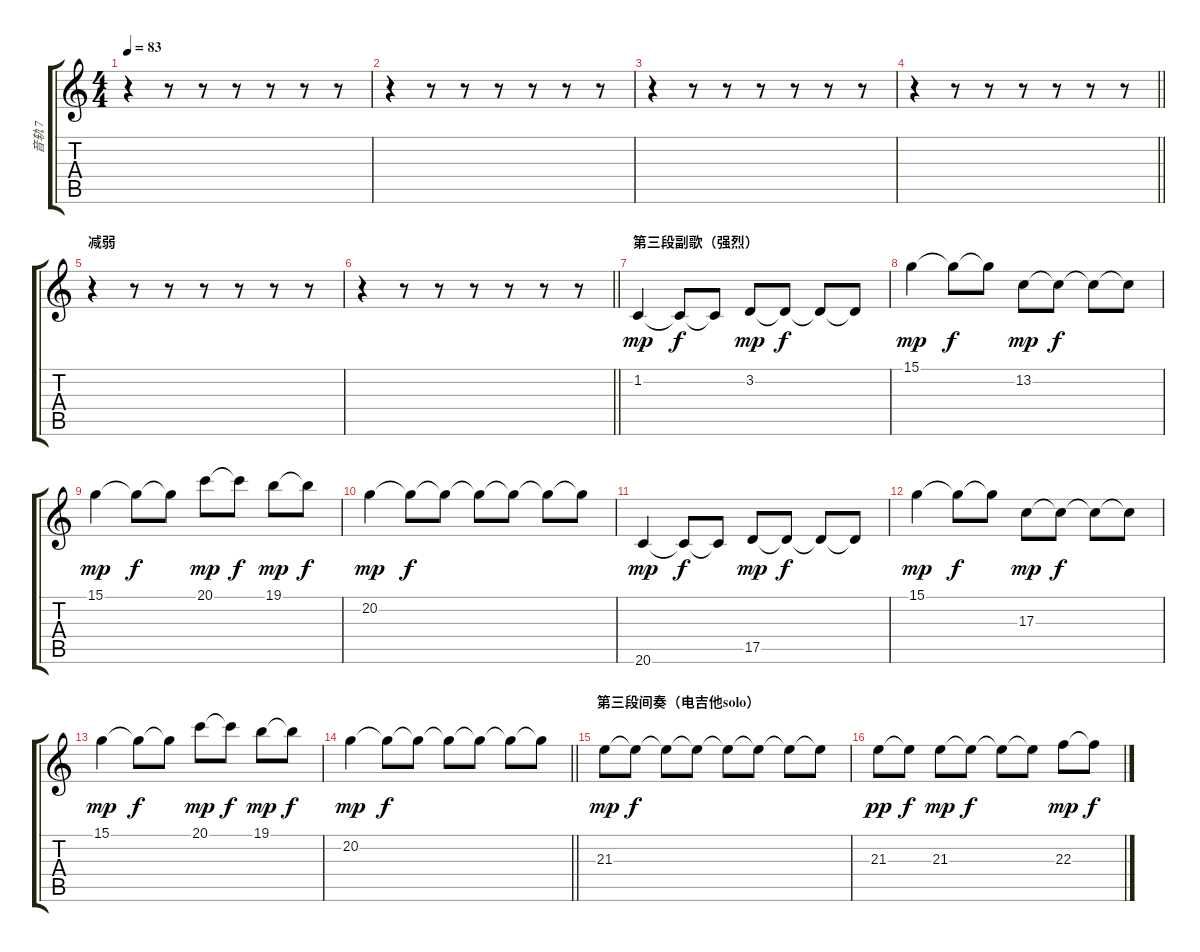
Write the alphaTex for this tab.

\track ("音轨 7" "音轨 7") {instrument churchorgan}
\staff {score tabs}
\tuning (E4 B3 G3 D3 A2 E2) {hide}
\ts (4 4)
\tempo 83
\clef g2
\ks c
r.4{dy f} r.8 r.8 r.8 r.8 r.8 r.8 |
r.4 r.8 r.8 r.8 r.8 r.8 r.8 |
r.4 r.8 r.8 r.8 r.8 r.8 r.8 |
\barLineRight lightlight
r.4 r.8 r.8 r.8 r.8 r.8 r.8 |
\section ("" "减弱")
r.4 r.8 r.8 r.8 r.8 r.8 r.8 |
\barLineRight lightlight
r.4 r.8 r.8 r.8 r.8 r.8 r.8 |
\section ("" "第三段副歌（强烈）")
1.2.4{dy mp} 1.2{t}.8{dy f} 1.2{t}.8 3.2.8{dy mp} 3.2{t}.8{dy f} 3.2{t}.8 3.2{t}.8 |
15.1.4{dy mp} 15.1{t}.8{dy f} 15.1{t}.8 13.2.8{dy mp} 13.2{t}.8{dy f} 13.2{t}.8 13.2{t}.8 |
15.1.4{dy mp} 15.1{t}.8{dy f} 15.1{t}.8 20.1.8{dy mp} 20.1{t}.8{dy f} 19.1.8{dy mp} 19.1{t}.8{dy f} |
20.2.4{dy mp} 20.2{t}.8{dy f} 20.2{t}.8 20.2{t}.8 20.2{t}.8 20.2{t}.8 20.2{t}.8 |
20.6.4{dy mp} 20.6{t}.8{dy f} 20.6{t}.8 17.5.8{dy mp} 17.5{t}.8{dy f} 17.5{t}.8 17.5{t}.8 |
15.1.4{dy mp} 15.1{t}.8{dy f} 15.1{t}.8 17.3.8{dy mp} 17.3{t}.8{dy f} 17.3{t}.8 17.3{t}.8 |
15.1.4{dy mp} 15.1{t}.8{dy f} 15.1{t}.8 20.1.8{dy mp} 20.1{t}.8{dy f} 19.1.8{dy mp} 19.1{t}.8{dy f} |
\barLineRight lightlight
20.2.4{dy mp} 20.2{t}.8{dy f} 20.2{t}.8 20.2{t}.8 20.2{t}.8 20.2{t}.8 20.2{t}.8 |
\section ("" "第三段间奏（电吉他solo）")
21.3.8{dy mp} 21.3{t}.8{dy f} 21.3{t}.8 21.3{t}.8 21.3{t}.8 21.3{t}.8 21.3{t}.8 21.3{t}.8 |
21.3.8{dy pp} 21.3{t}.8{dy f} 21.3.8{dy mp} 21.3{t}.8{dy f} 21.3{t}.8 21.3{t}.8 22.3.8{dy mp} 22.3{t}.8{dy f}
